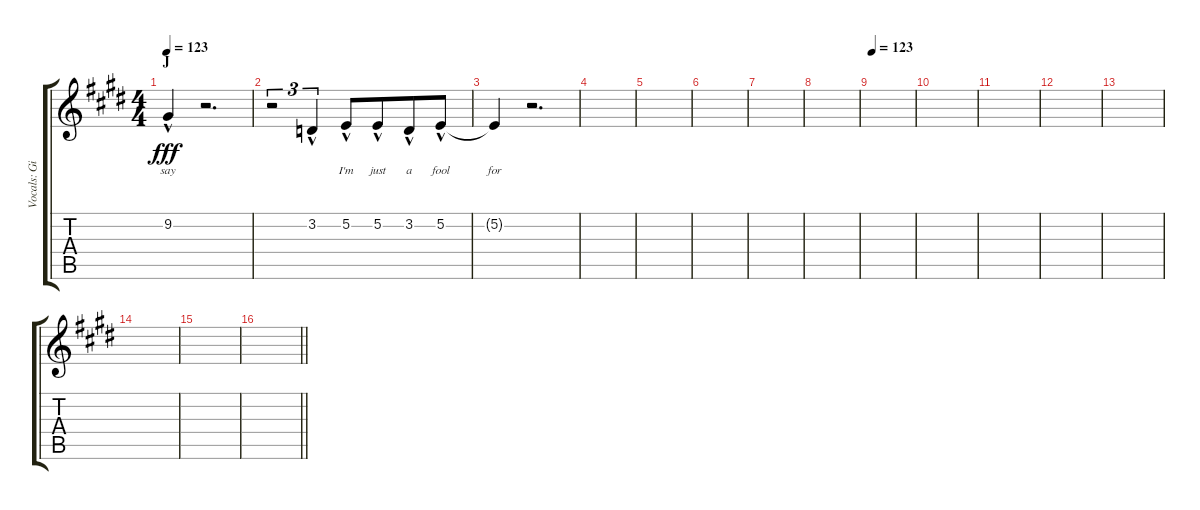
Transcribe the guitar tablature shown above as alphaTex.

\track ("Vocals: Gil" "Vocals: Gi") {instrument lead2sawtooth}
\staff {score tabs}
\tuning (E4 B3 G3 D3 A2 E2) {hide}
\ts (4 4)
\section ("" "J")
\tempo 123
\clef g2
\ks e
9.2{hac}.4{lyrics (0 "say") lyrics (1 "") lyrics (2 "") lyrics (3 "") lyrics (4 "") dy fff} r.2{d} |
r.2{tu (3 2)} 3.2{hac}.4{tu (3 2) lyrics (0 "") lyrics (1 "") lyrics (2 "") lyrics (3 "") lyrics (4 "") beam merge} 5.2{hac}.8{lyrics (0 "I'm") lyrics (1 "") lyrics (2 "") lyrics (3 "") lyrics (4 "")} 5.2{hac}.8{lyrics (0 "just") lyrics (1 "") lyrics (2 "") lyrics (3 "") lyrics (4 "") beam merge} 3.2{hac}.8{lyrics (0 "a") lyrics (1 "") lyrics (2 "") lyrics (3 "") lyrics (4 "")} 5.2{hac}.8{lyrics (0 "fool") lyrics (1 "") lyrics (2 "") lyrics (3 "") lyrics (4 "")} |
5.2{t}.4{lyrics (0 "for") lyrics (1 "") lyrics (2 "") lyrics (3 "") lyrics (4 "")} r.2{d} |
|
|
|
|
|
\tempo 123
|
|
|
|
|
|
|
\barLineRight lightlight
